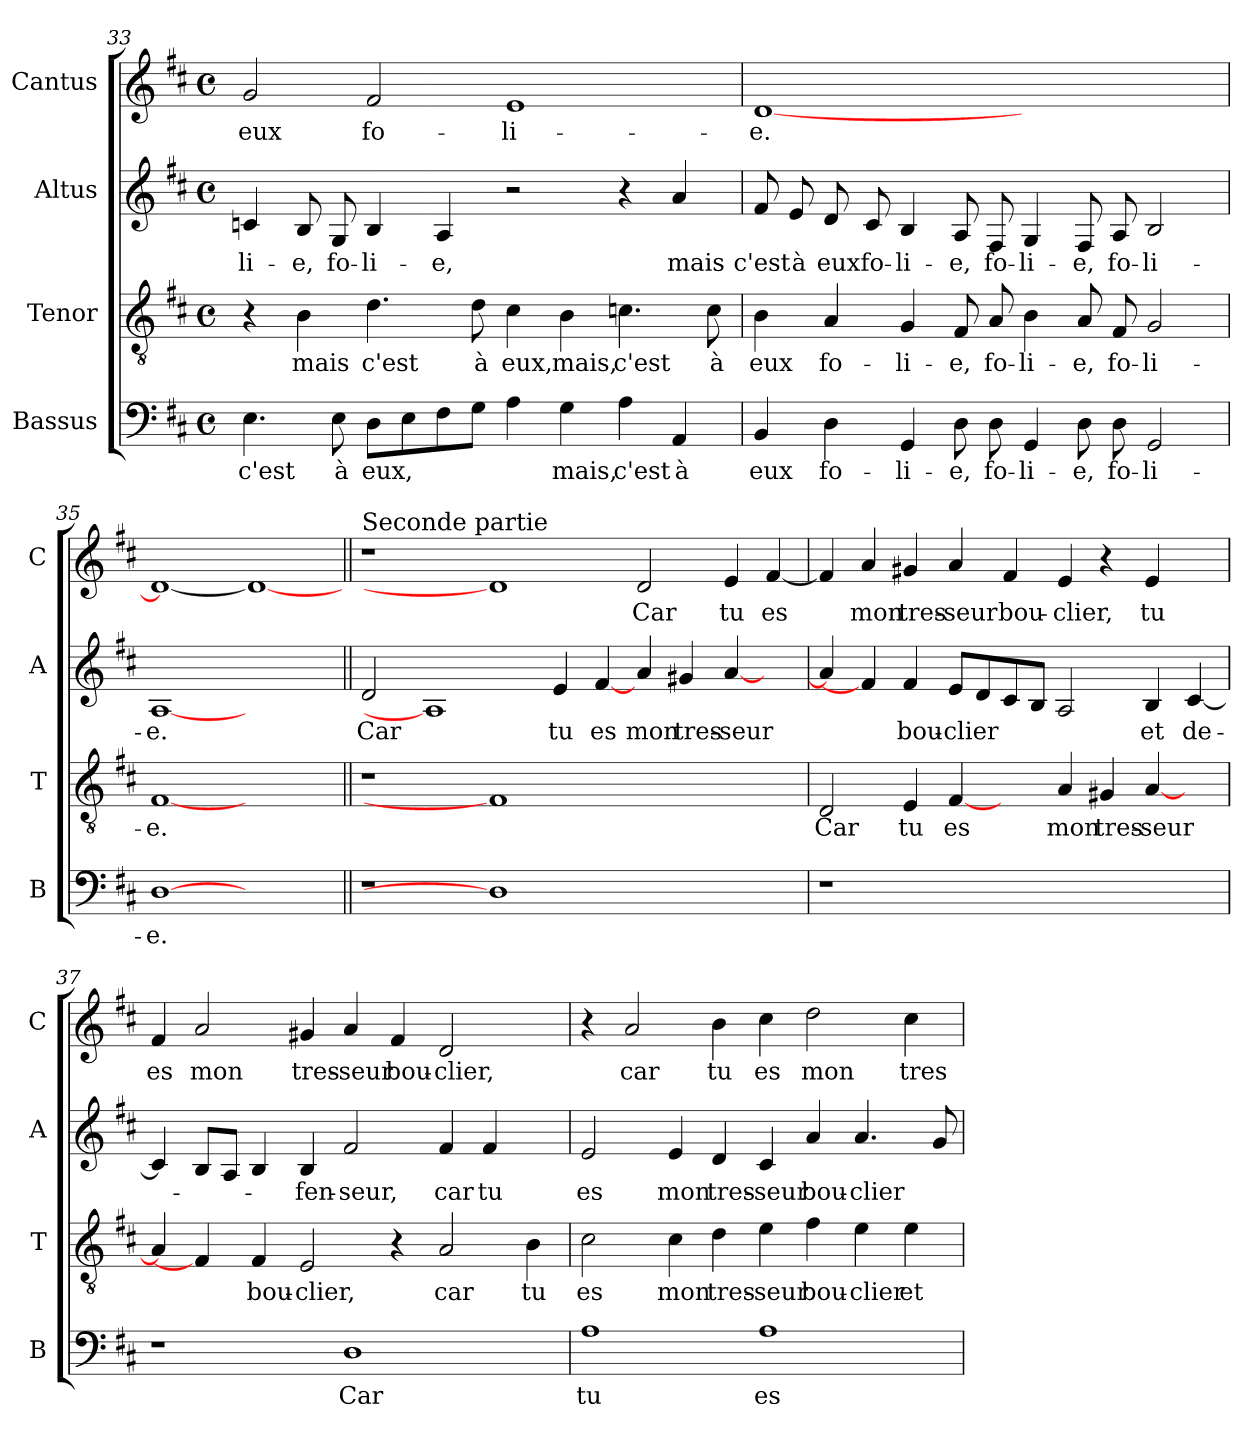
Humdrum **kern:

**kern	**text	**kern	**text	**kern	**text	**kern	**text
*part4	*part4	*part3	*part3	*part2	*part2	*part1	*part1
*staff4	*staff4	*staff3	*staff3	*staff2	*staff2	*staff1	*staff1
*I"Bassus	*	*I"Tenor	*	*I"Altus	*	*I"Cantus	*
*I'B	*	*I'T	*	*I'A	*	*I'C	*
*clefF4	*	*clefGv2	*	*clefG2	*	*clefG2	*
*k[f#c#]	*	*k[f#c#]	*	*k[f#c#]	*	*k[f#c#]	*
*D:	*	*D:	*	*D:	*	*D:	*
*M4/4	*	*M4/4	*	*M4/4	*	*M4/4	*
*met(c)	*	*met(c)	*	*met(c)	*	*met(c)	*
=33	=33	=33	=33	=33	=33	=33	=33
!	!LO:LY:b	!	!	!	!LO:LY:b	!	!LO:LY:b
4.E\	c'est	4r	.	4cn/	-li-	2g/	eux
!	!	!	!LO:LY:b	!	!LO:LY:b	!	!
.	.	4B\	mais	8B/	-e,	.	.
!	!LO:LY:b	!	!	!	!LO:LY:b	!	!
8E\	à	.	.	8G/	fo-	.	.
!	!LO:LY:b	!	!LO:LY:b	!	!LO:LY:b	!	!LO:LY:b
8D\L	eux,	4.d\	c'est	4B/	-li-	2f#/	fo-
8E\	.	.	.	.	.	.	.
!	!	!	!	!	!LO:LY:b	!	!
8F#\	.	.	.	4A/	-e,	.	.
!	!	!	!LO:LY:b	!	!	!	!
8G\J	.	8d\	à	.	.	.	.
!	!	!	!LO:LY:b	!	!	!	!LO:LY:b
4A\	.	4c#\	eux,	2r	.	1e	-li-
!	!LO:LY:b	!	!LO:LY:b	!	!	!	!
4G\	mais,	4B\	mais,	.	.	.	.
!	!LO:LY:b	!	!LO:LY:b	!	!	!	!
4A\	c'est	4.cn\	c'est	4r	.	.	.
!	!LO:LY:b	!	!	!	!LO:LY:b	!	!
4AA/	à	.	.	4a/	mais	.	.
!	!	!	!LO:LY:b	!	!	!	!
.	.	8c\	à	.	.	.	.
=34	=34	=34	=34	=34	=34	=34	=34
!	!LO:LY:b	!	!LO:LY:b	!	!LO:LY:b	!	!LO:LY:b
4BB/	eux	4B\	eux	8f#/	c'est	[1d	-e.
!	!	!	!	!	!LO:LY:b	!	!
.	.	.	.	8e/	à	.	.
!	!LO:LY:b	!	!LO:LY:b	!	!LO:LY:b	!	!
4D\	fo-	4A/	fo-	8d/	eux	.	.
!	!	!	!	!	!LO:LY:b	!	!
.	.	.	.	8c#/	fo-	.	.
!	!LO:LY:b	!	!LO:LY:b	!	!LO:LY:b	!	!
4GG/	-li-	4G/	-li-	4B/	-li-	.	.
!	!LO:LY:b	!	!LO:LY:b	!	!LO:LY:b	!	!
8D\	-e,	8F#/	-e,	8A/	-e,	.	.
!	!LO:LY:b	!	!LO:LY:b	!	!LO:LY:b	!	!
8D\	fo-	8A/	fo-	8F#/	fo-	.	.
!	!LO:LY:b	!	!LO:LY:b	!	!LO:LY:b	!	!
4GG/	-li-	4B\	-li-	4G/	-li-	1ryy	.
!	!LO:LY:b	!	!LO:LY:b	!	!LO:LY:b	!	!
8D\	-e,	8A/	-e,	8F#/	-e,	.	.
!	!LO:LY:b	!	!LO:LY:b	!	!LO:LY:b	!	!
8D\	fo-	8F#/	fo-	8A/	fo-	.	.
!	!LO:LY:b	!	!LO:LY:b	!	!LO:LY:b	!	!
2GG/	-li-	2G/	-li-	2B/	-li-	.	.
=35	=35	=35	=35	=35	=35	=35	=35
!	!LO:LY:b	!	!LO:LY:b	!	!LO:LY:b	!	!
[1D	-e.	[1F#	-e.	[1A	-e.	1d_	.
1ryy	.	1ryy	.	1ryy	.	1d_	.
!!LO:PB:g=z
=35X3||	=35X3||	=35X3||	=35X3||	=35X3||	=35X3||	=35X3||	=35X3||
!	!	!	!	!	!	!LO:TX:a:t=Seconde partie	!
!	!	!	!	!	!LO:LY:b	!	!
1r	.	1r	.	2d/	Car	1r	.
.	.	.	.	1A]	.	.	.
1D]	.	1F#]	.	.	.	1d]	.
!	!	!	!	!	!LO:LY:b	!	!
.	.	.	.	4e/	tu	.	.
!	!	!	!	!	!LO:LY:b	!	!
.	.	.	.	[4f#/	es	.	.
!	!	!	!	!	!LO:LY:b	!	!LO:LY:b
1ryy	.	1ryy	.	4a/	mon	2d/	Car
!	!	!	!	!	!LO:LY:b	!	!
.	.	.	.	4g#X/	tres-	.	.
!	!	!	!	!	!LO:LY:b	!	!LO:LY:b
.	.	.	.	[4a/	-seur	4e/	tu
!	!	!	!	!	!	!	!LO:LY:b
.	.	.	.	4ryy	.	[4f#/	es
=36	=36	=36	=36	=36	=36	=36	=36
!	!	!	!LO:LY:b	!	!	!	!
1r	.	2D/	Car	4a/]	.	4f#/]	.
!	!	!	!	!	!	!	!LO:LY:b
.	.	.	.	4f#/]	.	4a/	mon
!	!	!	!LO:LY:b	!	!LO:LY:b	!	!LO:LY:b
.	.	4E/	tu	4f#/	bou-	4g#X/	tres-
!	!	!	!LO:LY:b	!	!LO:LY:b	!	!LO:LY:b
.	.	[4F#/	es	8e/L	-clier	4a/	-seur
.	.	.	.	8d/	.	.	.
!	!	!	!	!	!	!	!LO:LY:b
1ryy	.	4ryy	.	8c#/	.	4f#/	bou-
.	.	.	.	8B/J	.	.	.
!	!	!	!LO:LY:b	!	!	!	!LO:LY:b
.	.	4A/	mon	2A/	.	4e/	-clier,
!	!	!	!LO:LY:b	!	!	!	!
.	.	4G#X/	tres-	.	.	4r	.
!	!	!	!LO:LY:b	!	!LO:LY:b	!	!LO:LY:b
.	.	[4A/	-seur	4B/	et	4e/	tu
!	!	!	!	!	!LO:LY:b	!	!
4ryy	.	4ryy	.	[4c#/	de-	4ryy	.
=37	=37	=37	=37	=37	=37	=37	=37
!	!	!	!	!	!	!	!LO:LY:b
1r	.	4A/]	.	4c#/]	.	4f#/	es
!	!	!	!	!	!	!	!LO:LY:b
.	.	4F#/]	.	8B/L	.	2a/	mon
.	.	.	.	8A/J	.	.	.
!	!	!	!LO:LY:b	!	!	!	!
.	.	4F#/	bou-	4B/	.	.	.
!	!	!	!LO:LY:b	!	!LO:LY:b	!	!LO:LY:b
.	.	2E/	-clier,	4B/	-fen-	4g#X/	tres-
!	!LO:LY:b	!	!	!	!LO:LY:b	!	!LO:LY:b
1D	Car	.	.	2f#/	-seur,	4a/	-seur
!	!	!	!	!	!	!	!LO:LY:b
.	.	4r	.	.	.	4f#/	bou-
!	!	!	!LO:LY:b	!	!LO:LY:b	!	!LO:LY:b
.	.	2A/	car	4f#/	car	2d/	-clier,
!	!	!	!	!	!LO:LY:b	!	!
.	.	.	.	4f#/	tu	.	.
!	!	!	!LO:LY:b	!	!	!	!
4ryy	.	4B\	tu	4ryy	.	4ryy	.
!!LO:LB:g=z
=38	=38	=38	=38	=38	=38	=38	=38
!	!LO:LY:b	!	!LO:LY:b	!	!LO:LY:b	!	!
1A	tu	2c#\	es	2e/	es	4r	.
!	!	!	!	!	!	!	!LO:LY:b
.	.	.	.	.	.	2a/	car
!	!	!	!LO:LY:b	!	!LO:LY:b	!	!
.	.	4c#\	mon	4e/	mon	.	.
!	!	!	!LO:LY:b	!	!LO:LY:b	!	!LO:LY:b
.	.	4d\	tres-	4d/	tres-	4b\	tu
!	!LO:LY:b	!	!LO:LY:b	!	!LO:LY:b	!	!LO:LY:b
1A	es	4e\	-seur	4c#/	-seur	4cc#\	es
!	!	!	!LO:LY:b	!	!LO:LY:b	!	!LO:LY:b
.	.	4f#\	bou-	4a/	bou-	2dd\	mon
!	!	!	!LO:LY:b	!	!LO:LY:b	!	!
.	.	4e\	-clier	4.a/	-clier	.	.
!	!	!	!LO:LY:b	!	!	!	!LO:LY:b
.	.	4e\	et	.	.	4cc#\	tres-
.	.	.	.	8g/	.	.	.
=	=	=	=	=	=	=	=
*-	*-	*-	*-	*-	*-	*-	*-
